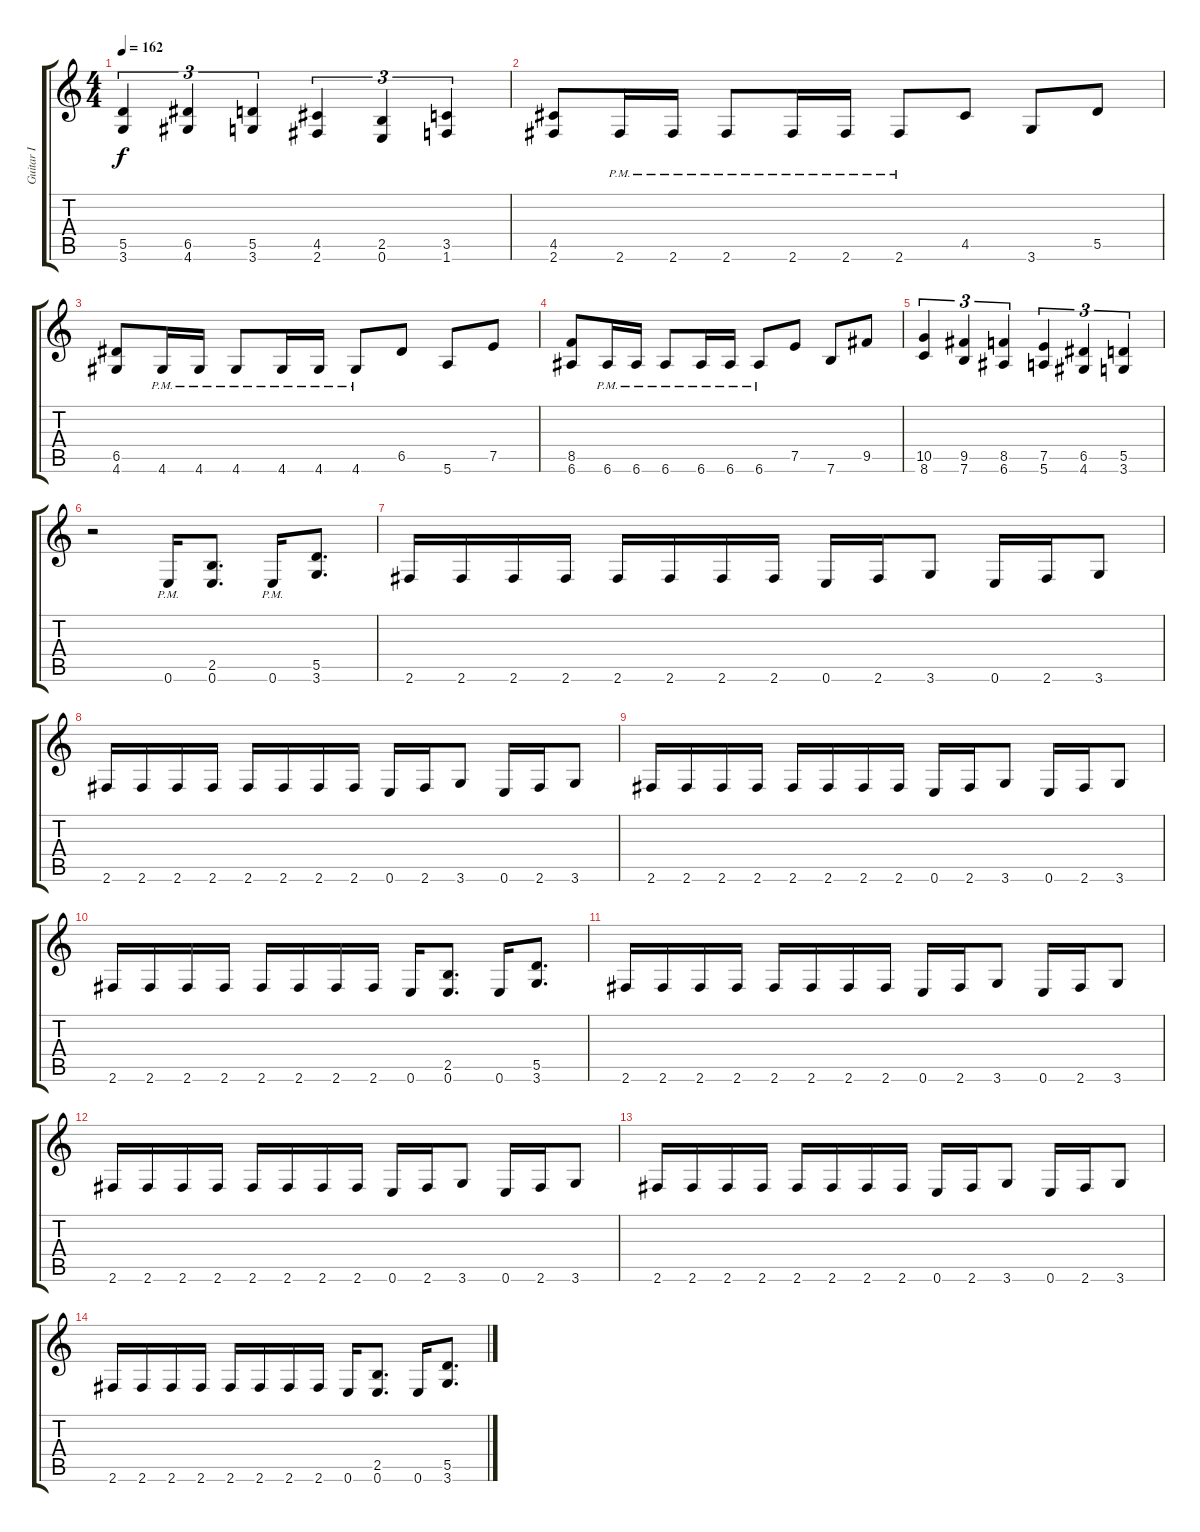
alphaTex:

\track ("Guitar I" "Guitar I") {instrument distortionguitar}
\staff {score tabs}
\tuning (E4 B3 G3 D3 A2 E2) {hide}
\ts (4 4)
\tempo 162
\clef g2
\ks c
(5.5 3.6).4{tu (3 2) dy f} (6.5 4.6).4{tu (3 2)} (5.5 3.6).4{tu (3 2)} (4.5 2.6).4{tu (3 2)} (2.5 0.6).4{tu (3 2)} (3.5 1.6).4{tu (3 2)} |
(4.5 2.6).8 2.6{pm}.16 2.6{pm}.16 2.6{pm}.8 2.6{pm}.16 2.6{pm}.16 2.6{pm}.8 4.5.8 3.6.8 5.5.8 |
(6.5 4.6).8 4.6{pm}.16 4.6{pm}.16 4.6{pm}.8 4.6{pm}.16 4.6{pm}.16 4.6{pm}.8 6.5.8 5.6.8 7.5.8 |
(8.5 6.6).8 6.6{pm}.16 6.6{pm}.16 6.6{pm}.8 6.6{pm}.16 6.6{pm}.16 6.6{pm}.8 7.5.8 7.6.8 9.5.8 |
(10.5 8.6).4{tu (3 2)} (9.5 7.6).4{tu (3 2)} (8.5 6.6).4{tu (3 2)} (7.5 5.6).4{tu (3 2)} (6.5 4.6).4{tu (3 2)} (5.5 3.6).4{tu (3 2)} |
r.2 0.6{pm}.16 (2.5 0.6).8{d} 0.6{pm}.16 (5.5 3.6).8{d} |
2.6.16 2.6.16 2.6.16 2.6.16 2.6.16 2.6.16 2.6.16 2.6.16 0.6.16 2.6.16 3.6.8 0.6.16 2.6.16 3.6.8 |
2.6.16 2.6.16 2.6.16 2.6.16 2.6.16 2.6.16 2.6.16 2.6.16 0.6.16 2.6.16 3.6.8 0.6.16 2.6.16 3.6.8 |
2.6.16 2.6.16 2.6.16 2.6.16 2.6.16 2.6.16 2.6.16 2.6.16 0.6.16 2.6.16 3.6.8 0.6.16 2.6.16 3.6.8 |
2.6.16 2.6.16 2.6.16 2.6.16 2.6.16 2.6.16 2.6.16 2.6.16 0.6.16 (2.5 0.6).8{d} 0.6.16 (5.5 3.6).8{d} |
2.6.16 2.6.16 2.6.16 2.6.16 2.6.16 2.6.16 2.6.16 2.6.16 0.6.16 2.6.16 3.6.8 0.6.16 2.6.16 3.6.8 |
2.6.16 2.6.16 2.6.16 2.6.16 2.6.16 2.6.16 2.6.16 2.6.16 0.6.16 2.6.16 3.6.8 0.6.16 2.6.16 3.6.8 |
2.6.16 2.6.16 2.6.16 2.6.16 2.6.16 2.6.16 2.6.16 2.6.16 0.6.16 2.6.16 3.6.8 0.6.16 2.6.16 3.6.8 |
2.6.16 2.6.16 2.6.16 2.6.16 2.6.16 2.6.16 2.6.16 2.6.16 0.6.16 (2.5 0.6).8{d} 0.6.16 (5.5 3.6).8{d}
